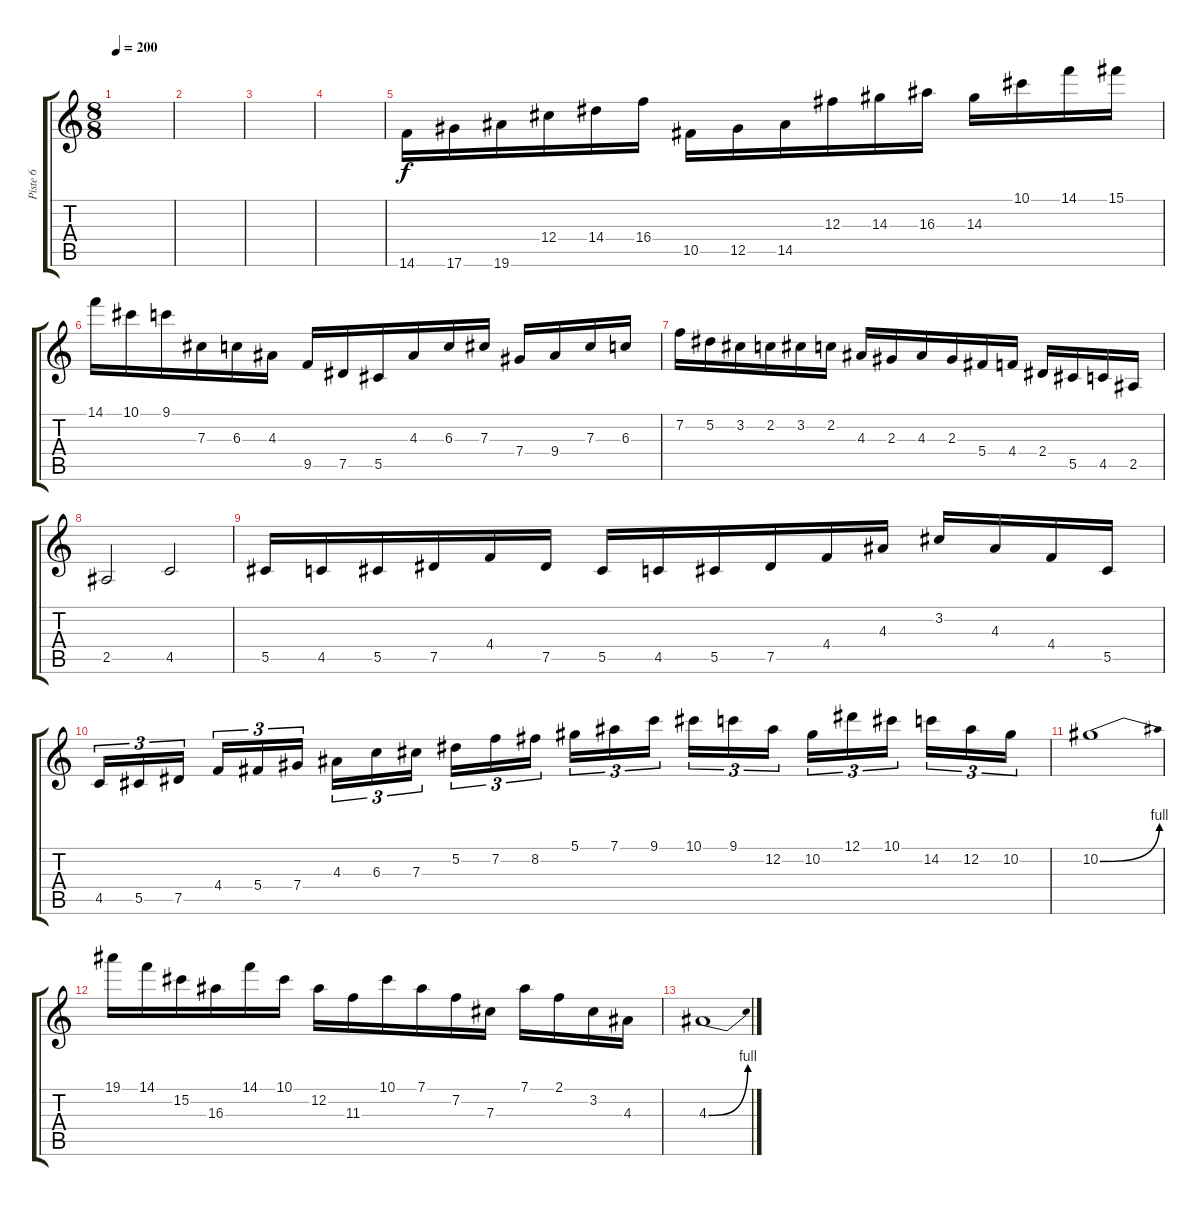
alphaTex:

\track ("Piste 6" "Piste 6") {instrument distortionguitar}
\staff {score tabs}
\tuning (Eb4 Bb3 Gb3 Db3 Ab2 Eb2) {hide}
\ts (8 8)
\tempo 200
\clef g2
\ks c
|
|
|
|
14.6.16 17.6.16 19.6.16 12.4.16 14.4.16 16.4.16 10.5.16 12.5.16 14.5.16 12.3.16 14.3.16 16.3.16 14.3.16 10.1.16 14.1.16 15.1.16 |
14.1.16 10.1.16 9.1.16 7.3.16 6.3.16 4.3.16 9.5.16 7.5.16 5.5.16 4.3.16 6.3.16 7.3.16 7.4.16 9.4.16 7.3.16 6.3.16 |
7.2.16 5.2.16 3.2.16 2.2.16 3.2.16 2.2.16 4.3.16 2.3.16 4.3.16 2.3.16 5.4.16 4.4.16 2.4.16 5.5.16 4.5.16 2.5.16 |
2.5.2 4.5.2 |
5.5.16 4.5.16 5.5.16 7.5.16 4.4.16 7.5.16 5.5.16 4.5.16 5.5.16 7.5.16 4.4.16 4.3.16 3.2.16 4.3.16 4.4.16 5.5.16 |
4.5.16{tu (3 2)} 5.5.16{tu (3 2)} 7.5.16{tu (3 2)} 4.4.16{tu (3 2)} 5.4.16{tu (3 2)} 7.4.16{tu (3 2)} 4.3.16{tu (3 2)} 6.3.16{tu (3 2)} 7.3.16{tu (3 2)} 5.2.16{tu (3 2)} 7.2.16{tu (3 2)} 8.2.16{tu (3 2)} 5.1.16{tu (3 2)} 7.1.16{tu (3 2)} 9.1.16{tu (3 2)} 10.1.16{tu (3 2)} 9.1.16{tu (3 2)} 12.2.16{tu (3 2)} 10.2.16{tu (3 2)} 12.1.16{tu (3 2)} 10.1.16{tu (3 2)} 14.2.16{tu (3 2)} 12.2.16{tu (3 2)} 10.2.16{tu (3 2)} |
10.2{be (bend 0 0 60 4)}.1 |
19.1.16 14.1.16 15.2.16 16.3.16 14.1.16 10.1.16 12.2.16 11.3.16 10.1.16 7.1.16 7.2.16 7.3.16 7.1.16 2.1.16 3.2.16 4.3.16 |
4.3{be (bend 0 0 60 4)}.1
